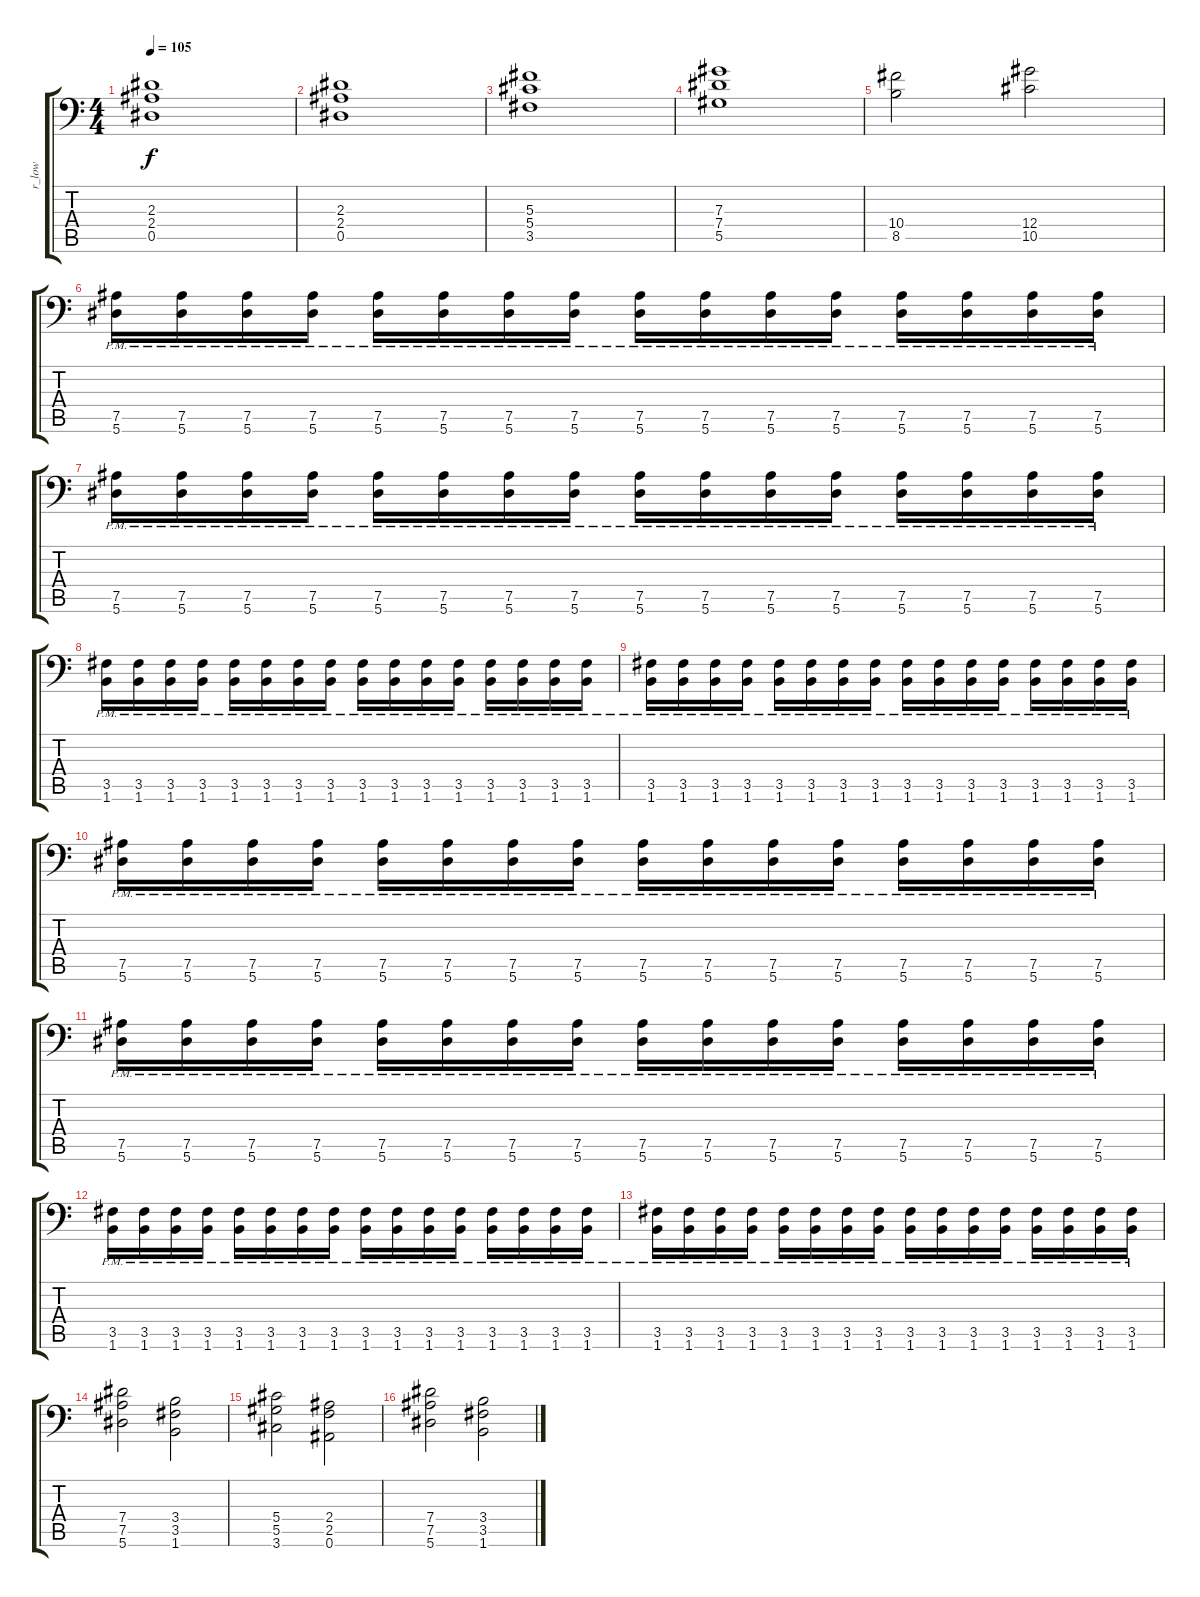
\track ("r_low" "r_low") {instrument distortionguitar}
\staff {score tabs}
\tuning (Bb3 F3 Db3 Ab2 Eb2 Bb1) {hide}
\ts (4 4)
\tempo 105
\clef f4
\ks c
(2.3 2.4 0.5).1{dy f} |
(2.3 2.4 0.5).1 |
(5.3 5.4 3.5).1 |
(7.3 7.4 5.5).1 |
(10.4 8.5).2 (12.4 10.5).2 |
(7.5{pm} 5.6{pm}).16 (7.5{pm} 5.6{pm}).16 (7.5{pm} 5.6{pm}).16 (7.5{pm} 5.6{pm}).16 (7.5{pm} 5.6{pm}).16 (7.5{pm} 5.6{pm}).16 (7.5{pm} 5.6{pm}).16 (7.5{pm} 5.6{pm}).16 (7.5{pm} 5.6{pm}).16 (7.5{pm} 5.6{pm}).16 (7.5{pm} 5.6{pm}).16 (7.5{pm} 5.6{pm}).16 (7.5{pm} 5.6{pm}).16 (7.5{pm} 5.6{pm}).16 (7.5{pm} 5.6{pm}).16 (7.5{pm} 5.6{pm}).16 |
(7.5{pm} 5.6{pm}).16 (7.5{pm} 5.6{pm}).16 (7.5{pm} 5.6{pm}).16 (7.5{pm} 5.6{pm}).16 (7.5{pm} 5.6{pm}).16 (7.5{pm} 5.6{pm}).16 (7.5{pm} 5.6{pm}).16 (7.5{pm} 5.6{pm}).16 (7.5{pm} 5.6{pm}).16 (7.5{pm} 5.6{pm}).16 (7.5{pm} 5.6{pm}).16 (7.5{pm} 5.6{pm}).16 (7.5{pm} 5.6{pm}).16 (7.5{pm} 5.6{pm}).16 (7.5{pm} 5.6{pm}).16 (7.5{pm} 5.6{pm}).16 |
(3.5{pm} 1.6{pm}).16 (3.5{pm} 1.6{pm}).16 (3.5{pm} 1.6{pm}).16 (3.5{pm} 1.6{pm}).16 (3.5{pm} 1.6{pm}).16 (3.5{pm} 1.6{pm}).16 (3.5{pm} 1.6{pm}).16 (3.5{pm} 1.6{pm}).16 (3.5{pm} 1.6{pm}).16 (3.5{pm} 1.6{pm}).16 (3.5{pm} 1.6{pm}).16 (3.5{pm} 1.6{pm}).16 (3.5{pm} 1.6{pm}).16 (3.5{pm} 1.6{pm}).16 (3.5{pm} 1.6{pm}).16 (3.5{pm} 1.6{pm}).16 |
(3.5{pm} 1.6{pm}).16 (3.5{pm} 1.6{pm}).16 (3.5{pm} 1.6{pm}).16 (3.5{pm} 1.6{pm}).16 (3.5{pm} 1.6{pm}).16 (3.5{pm} 1.6{pm}).16 (3.5{pm} 1.6{pm}).16 (3.5{pm} 1.6{pm}).16 (3.5{pm} 1.6{pm}).16 (3.5{pm} 1.6{pm}).16 (3.5{pm} 1.6{pm}).16 (3.5{pm} 1.6{pm}).16 (3.5{pm} 1.6{pm}).16 (3.5{pm} 1.6{pm}).16 (3.5{pm} 1.6{pm}).16 (3.5{pm} 1.6{pm}).16 |
(7.5{pm} 5.6{pm}).16 (7.5{pm} 5.6{pm}).16 (7.5{pm} 5.6{pm}).16 (7.5{pm} 5.6{pm}).16 (7.5{pm} 5.6{pm}).16 (7.5{pm} 5.6{pm}).16 (7.5{pm} 5.6{pm}).16 (7.5{pm} 5.6{pm}).16 (7.5{pm} 5.6{pm}).16 (7.5{pm} 5.6{pm}).16 (7.5{pm} 5.6{pm}).16 (7.5{pm} 5.6{pm}).16 (7.5{pm} 5.6{pm}).16 (7.5{pm} 5.6{pm}).16 (7.5{pm} 5.6{pm}).16 (7.5{pm} 5.6{pm}).16 |
(7.5{pm} 5.6{pm}).16 (7.5{pm} 5.6{pm}).16 (7.5{pm} 5.6{pm}).16 (7.5{pm} 5.6{pm}).16 (7.5{pm} 5.6{pm}).16 (7.5{pm} 5.6{pm}).16 (7.5{pm} 5.6{pm}).16 (7.5{pm} 5.6{pm}).16 (7.5{pm} 5.6{pm}).16 (7.5{pm} 5.6{pm}).16 (7.5{pm} 5.6{pm}).16 (7.5{pm} 5.6{pm}).16 (7.5{pm} 5.6{pm}).16 (7.5{pm} 5.6{pm}).16 (7.5{pm} 5.6{pm}).16 (7.5{pm} 5.6{pm}).16 |
(3.5{pm} 1.6{pm}).16 (3.5{pm} 1.6{pm}).16 (3.5{pm} 1.6{pm}).16 (3.5{pm} 1.6{pm}).16 (3.5{pm} 1.6{pm}).16 (3.5{pm} 1.6{pm}).16 (3.5{pm} 1.6{pm}).16 (3.5{pm} 1.6{pm}).16 (3.5{pm} 1.6{pm}).16 (3.5{pm} 1.6{pm}).16 (3.5{pm} 1.6{pm}).16 (3.5{pm} 1.6{pm}).16 (3.5{pm} 1.6{pm}).16 (3.5{pm} 1.6{pm}).16 (3.5{pm} 1.6{pm}).16 (3.5{pm} 1.6{pm}).16 |
(3.5{pm} 1.6{pm}).16 (3.5{pm} 1.6{pm}).16 (3.5{pm} 1.6{pm}).16 (3.5{pm} 1.6{pm}).16 (3.5{pm} 1.6{pm}).16 (3.5{pm} 1.6{pm}).16 (3.5{pm} 1.6{pm}).16 (3.5{pm} 1.6{pm}).16 (3.5{pm} 1.6{pm}).16 (3.5{pm} 1.6{pm}).16 (3.5{pm} 1.6{pm}).16 (3.5{pm} 1.6{pm}).16 (3.5{pm} 1.6{pm}).16 (3.5{pm} 1.6{pm}).16 (3.5{pm} 1.6{pm}).16 (3.5{pm} 1.6{pm}).16 |
(7.4 7.5 5.6).2 (3.4 3.5 1.6).2 |
(5.4 5.5 3.6).2 (2.4 2.5 0.6).2 |
(7.4 7.5 5.6).2 (3.4 3.5 1.6).2
